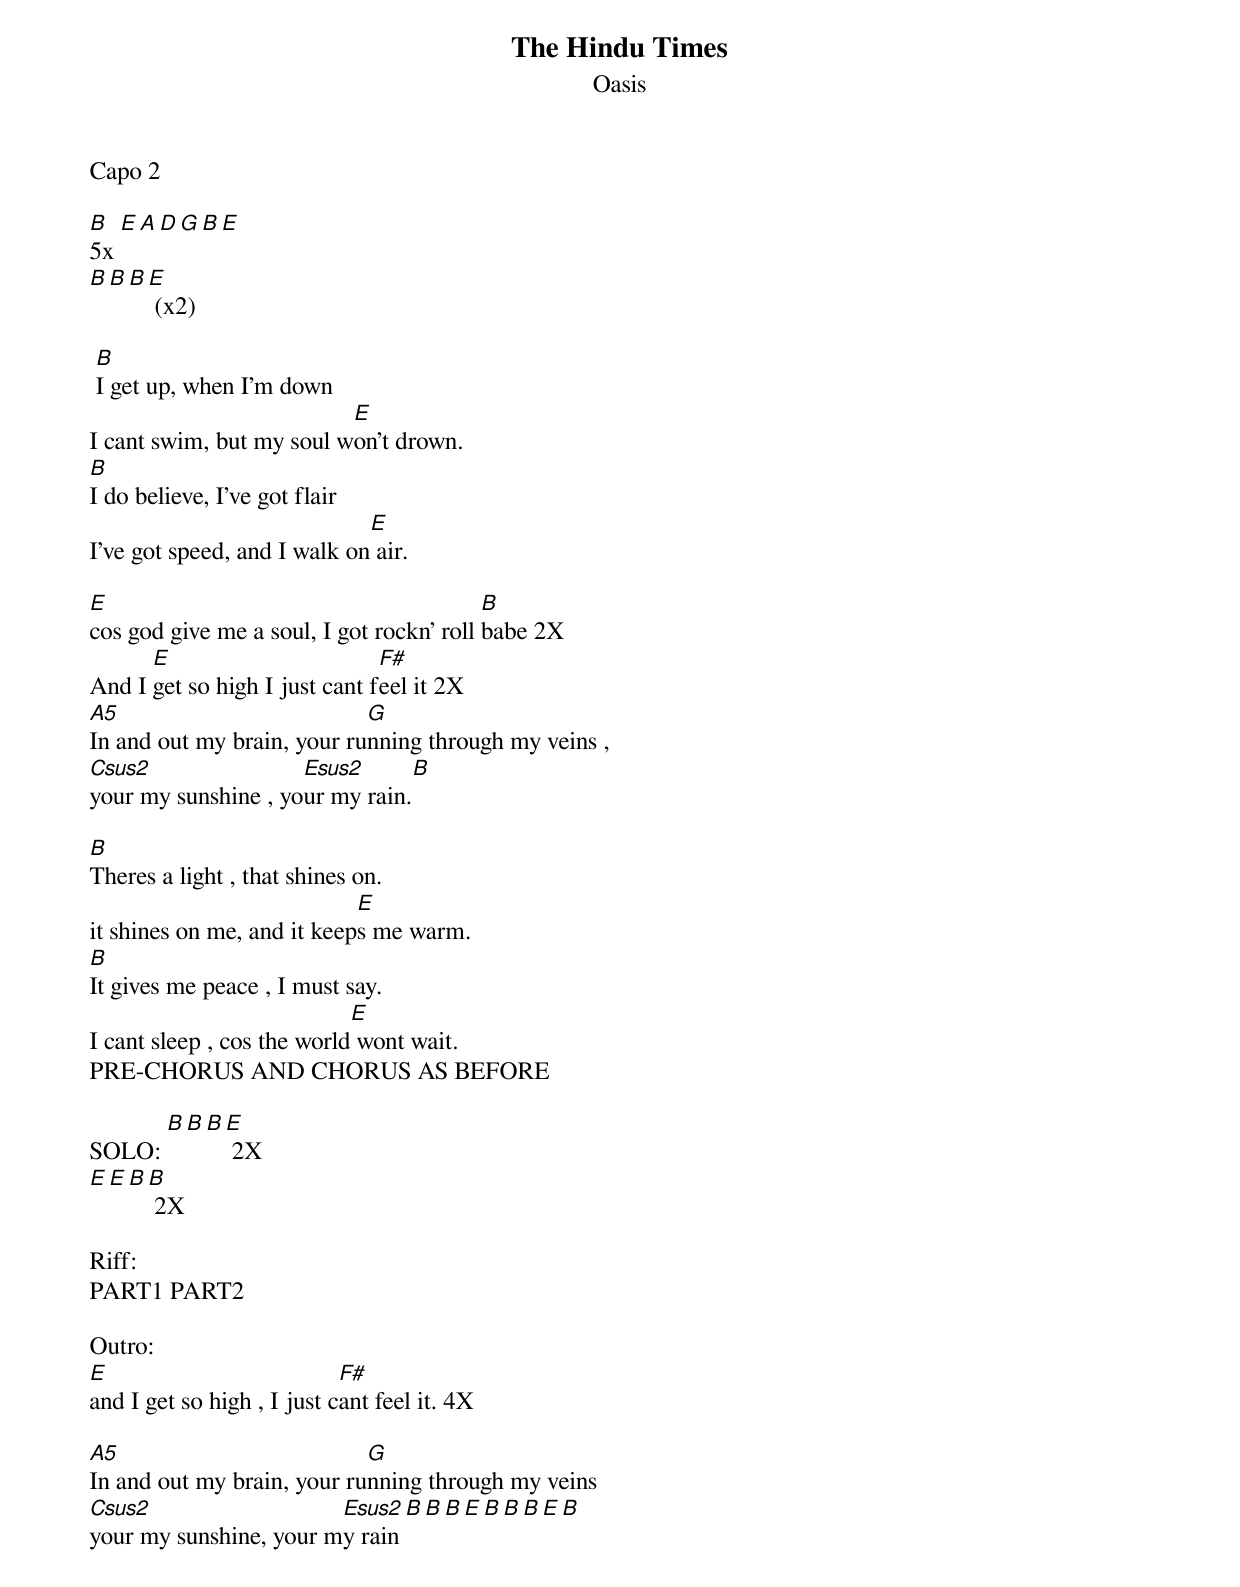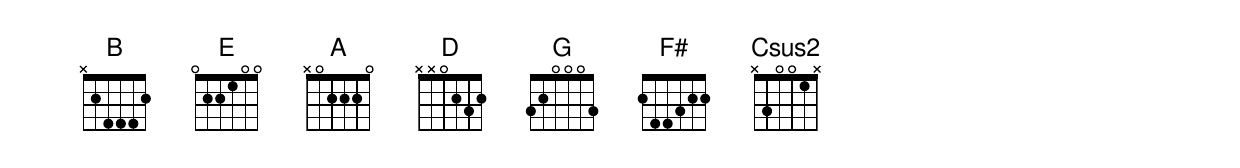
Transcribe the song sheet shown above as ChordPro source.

{t:The Hindu Times}
{st:Oasis}
 Capo 2

 [B]5x [E][A][D][G][B][E]
 [B][B][B][E] (x2)

  [B]I get up, when I’m down
 I cant swim, but my soul w[E]on’t drown.
 [B]I do believe, I’ve got flair
 I’ve got speed, and I walk on[E] air.

 [E]cos god give me a soul, I got rockn’ roll [B]babe 2X
 And I [E]get so high I just cant f[F#]eel it 2X
 [A5]In and out my brain, your ru[G]nning through my veins ,
 [Csus2]your my sunshine , yo[Esus2]ur my rain.[B]

 [B]Theres a light , that shines on.
 it shines on me, and it keep[E]s me warm.
 [B]It gives me peace , I must say.
 I cant sleep , cos the world[E] wont wait.
 PRE-CHORUS AND CHORUS AS BEFORE

 SOLO: [B][B][B][E] 2X
 [E][E][B][B] 2X

 Riff:
 PART1 PART2

 Outro:
 [E]and I get so high , I just c[F#]ant feel it. 4X

 [A5]In and out my brain, your ru[G]nning through my veins
 [Csus2]your my sunshine, your m[Esus2]y rain[B][B][B][E][B][B][B][E][B]
